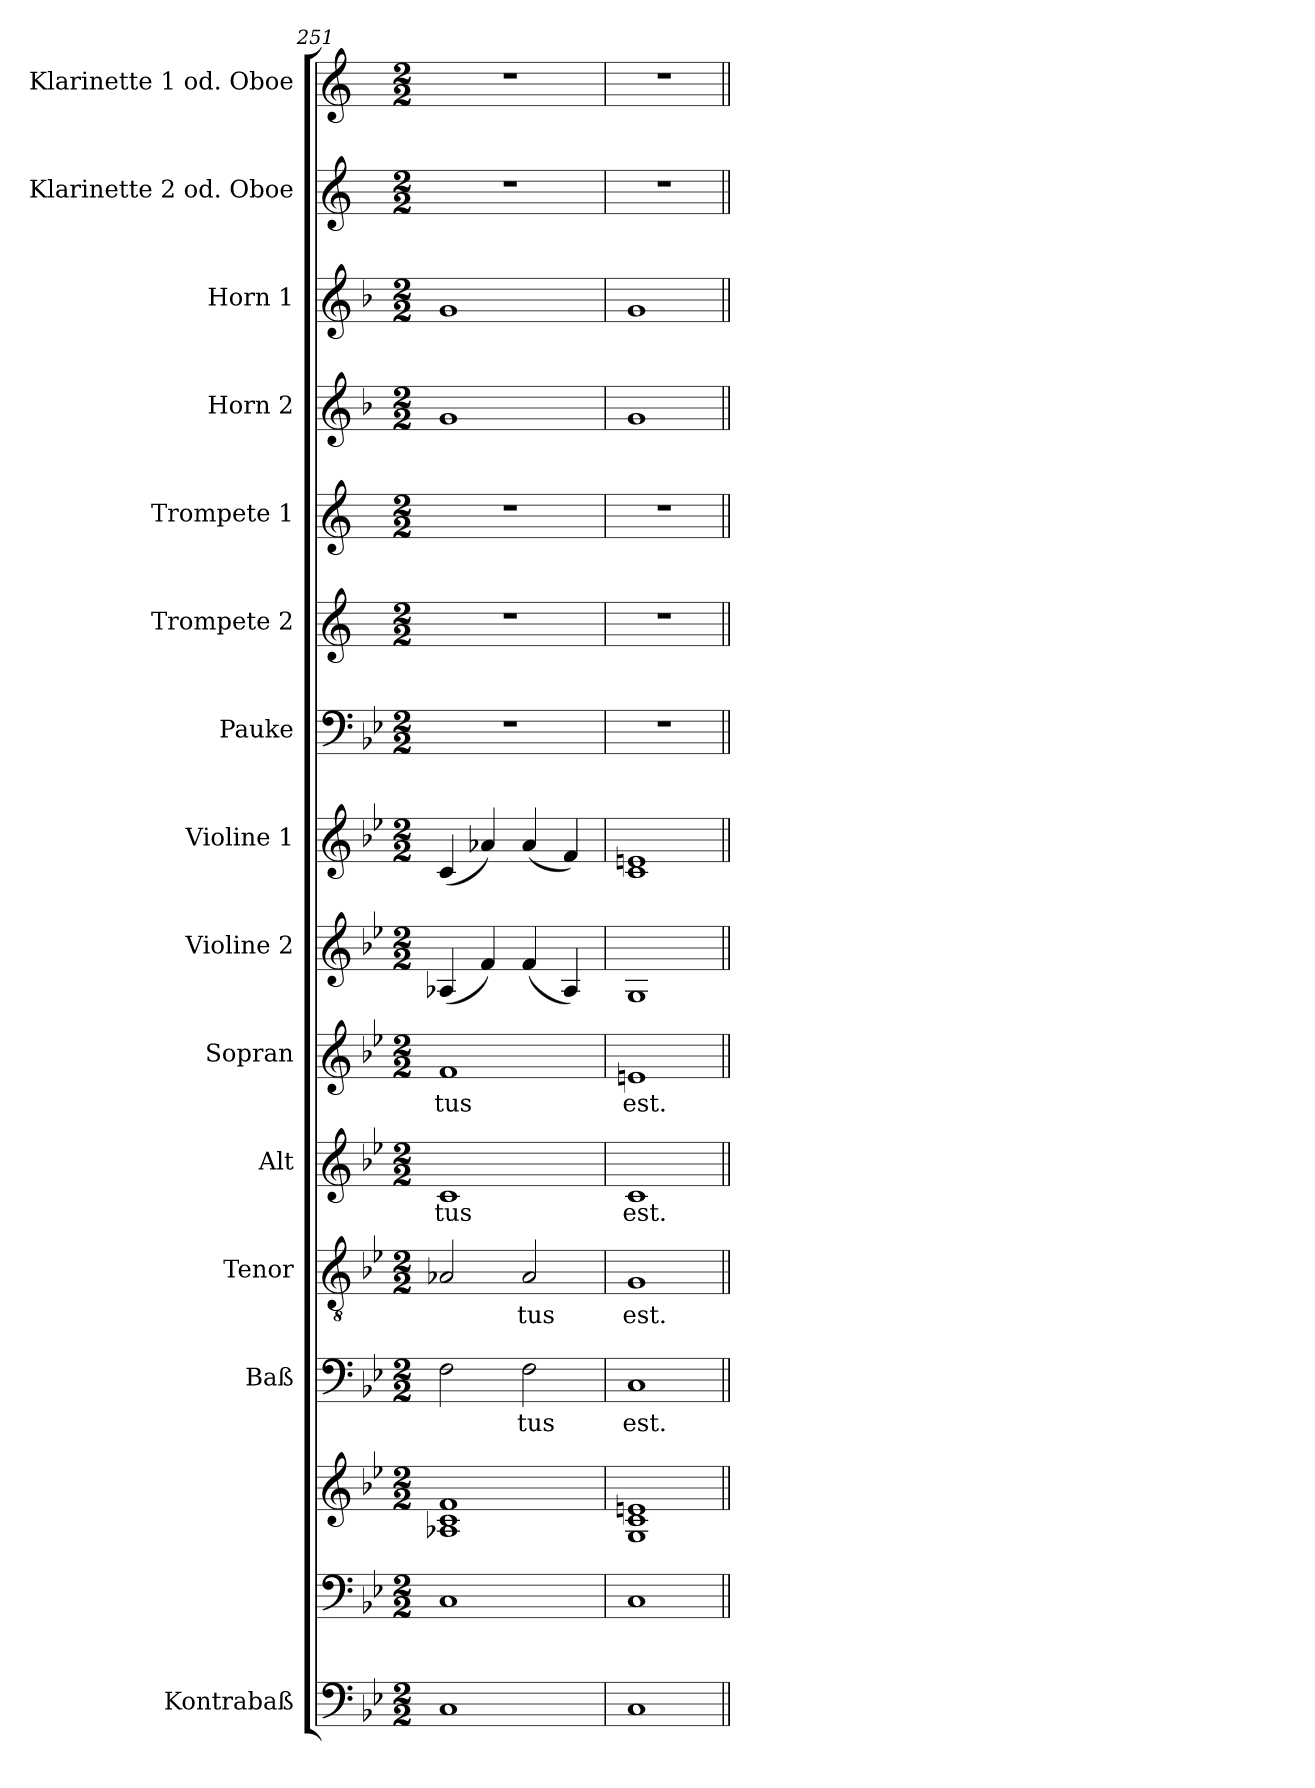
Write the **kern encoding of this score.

**kern	**kern	**kern	**kern	**text	**kern	**text	**kern	**text	**kern	**text	**kern	**kern	**kern	**kern	**kern	**kern	**kern	**kern	**kern
*part15	*part14	*part14	*part13	*part13	*part12	*part12	*part11	*part11	*part10	*part10	*part9	*part8	*part7	*part6	*part5	*part4	*part3	*part2	*part1
*staff16	*staff15	*staff14	*staff13	*staff13	*staff12	*staff12	*staff11	*staff11	*staff10	*staff10	*staff9	*staff8	*staff7	*staff6	*staff5	*staff4	*staff3	*staff2	*staff1
*I"Kontrabaß	*	*	*I"Baß	*	*I"Tenor	*	*I"Alt	*	*I"Sopran	*	*I"Violine 2	*I"Violine 1	*I"Pauke	*I"Trompete 2	*I"Trompete 1	*I"Horn 2	*I"Horn 1	*I"Klarinette 2 od. Oboe	*I"Klarinette 1 od. Oboe
*	*	*	*	*	*	*	*	*	*	*	*	*	*	*I'Tpt	*I'Tpt	*I'Hn	*I'Hn	*	*
!!LO:PB:g=z
*clefF4	*clefF4	*clefG2	*clefF4	*	*clefGv2	*	*clefG2	*	*clefG2	*	*clefG2	*clefG2	*clefF4	*clefG2	*clefG2	*clefG2	*clefG2	*clefG2	*clefG2
*ITrd7c12	*	*	*	*	*	*	*	*	*	*	*	*	*	*ITrd1c2	*ITrd1c2	*ITrd4c7	*ITrd4c7	*ITrd1c2	*ITrd1c2
*k[b-e-]	*k[b-e-]	*k[b-e-]	*k[b-e-]	*	*k[b-e-]	*	*k[b-e-]	*	*k[b-e-]	*	*k[b-e-]	*k[b-e-]	*k[b-e-]	*k[b-e-]	*k[b-e-]	*k[b-e-]	*k[b-e-]	*k[b-e-]	*k[b-e-]
*B-:	*B-:	*B-:	*B-:	*	*B-:	*	*B-:	*	*B-:	*	*B-:	*B-:	*B-:	*B-:	*B-:	*B-:	*B-:	*B-:	*B-:
*M2/2	*M2/2	*M2/2	*M2/2	*	*M2/2	*	*M2/2	*	*M2/2	*	*M2/2	*M2/2	*M2/2	*M2/2	*M2/2	*M2/2	*M2/2	*M2/2	*M2/2
=251	=251	=251	=251	=251	=251	=251	=251	=251	=251	=251	=251	=251	=251	=251	=251	=251	=251	=251	=251
!	!	!	!	!	!	!	!	!LO:LY:b	!	!LO:LY:b	!	!	!	!	!	!	!	!	!
1CC	1C	1A-X 1c 1f	2F\	.	2A-X/	.	1c	-tus	1f	-tus	(<4A-X/	(<4c/	1r	1r	1r	1c	1c	1r	1r
.	.	.	.	.	.	.	.	.	.	.	4f/)	4a-X/)	.	.	.	.	.	.	.
!	!	!	!	!LO:LY:b	!	!LO:LY:b	!	!	!	!	!	!	!	!	!	!	!	!	!
.	.	.	2F\	-tus	2A-/	-tus	.	.	.	.	(<4f/	(<4a-/	.	.	.	.	.	.	.
.	.	.	.	.	.	.	.	.	.	.	4A-/)	4f/)	.	.	.	.	.	.	.
=252	=252	=252	=252	=252	=252	=252	=252	=252	=252	=252	=252	=252	=252	=252	=252	=252	=252	=252	=252
!	!	!	!	!LO:LY:b	!	!LO:LY:b	!	!LO:LY:b	!	!LO:LY:b	!	!	!	!	!	!	!	!	!
1CC	1C	1G 1c 1en	1C	est.	1G	est.	1c	est.	1en	est.	1G	1c 1en	1r	1r	1r	1c	1c	1r	1r
=||	=||	=||	=||	=||	=||	=||	=||	=||	=||	=||	=||	=||	=||	=||	=||	=||	=||	=||	=||
*-	*-	*-	*-	*-	*-	*-	*-	*-	*-	*-	*-	*-	*-	*-	*-	*-	*-	*-	*-
